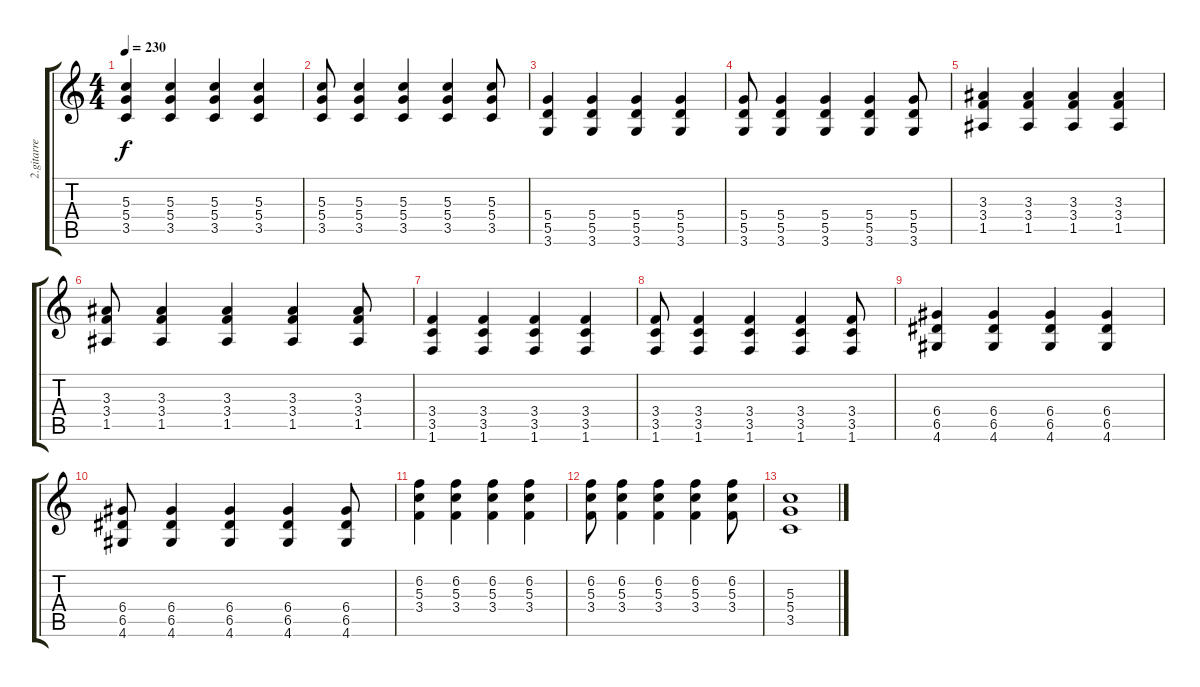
\track ("2.gitarre" "2.gitarre") {instrument distortionguitar}
\staff {score tabs}
\tuning (E4 B3 G3 D3 A2 E2) {hide}
\ts (4 4)
\tempo 230
\clef g2
\ks c
(5.3 5.4 3.5).4{dy f} (5.3 5.4 3.5).4 (5.3 5.4 3.5).4 (5.3 5.4 3.5).4 |
(5.3 5.4 3.5).8 (5.3 5.4 3.5).4 (5.3 5.4 3.5).4 (5.3 5.4 3.5).4 (5.3 5.4 3.5).8 |
(5.4 5.5 3.6).4 (5.4 5.5 3.6).4 (5.4 5.5 3.6).4 (5.4 5.5 3.6).4 |
(5.4 5.5 3.6).8 (5.4 5.5 3.6).4 (5.4 5.5 3.6).4 (5.4 5.5 3.6).4 (5.4 5.5 3.6).8 |
(3.3 3.4 1.5).4 (3.3 3.4 1.5).4 (3.3 3.4 1.5).4 (3.3 3.4 1.5).4 |
(3.3 3.4 1.5).8 (3.3 3.4 1.5).4 (3.3 3.4 1.5).4 (3.3 3.4 1.5).4 (3.3 3.4 1.5).8 |
(3.4 3.5 1.6).4 (3.4 3.5 1.6).4 (3.4 3.5 1.6).4 (3.4 3.5 1.6).4 |
(3.4 3.5 1.6).8 (3.4 3.5 1.6).4 (3.4 3.5 1.6).4 (3.4 3.5 1.6).4 (3.4 3.5 1.6).8 |
(6.4 6.5 4.6).4 (6.4 6.5 4.6).4 (6.4 6.5 4.6).4 (6.4 6.5 4.6).4 |
(6.4 6.5 4.6).8 (6.4 6.5 4.6).4 (6.4 6.5 4.6).4 (6.4 6.5 4.6).4 (6.4 6.5 4.6).8 |
(6.2 5.3 3.4).4 (6.2 5.3 3.4).4 (6.2 5.3 3.4).4 (6.2 5.3 3.4).4 |
(6.2 5.3 3.4).8 (6.2 5.3 3.4).4 (6.2 5.3 3.4).4 (6.2 5.3 3.4).4 (6.2 5.3 3.4).8 |
(5.3 5.4 3.5).1
